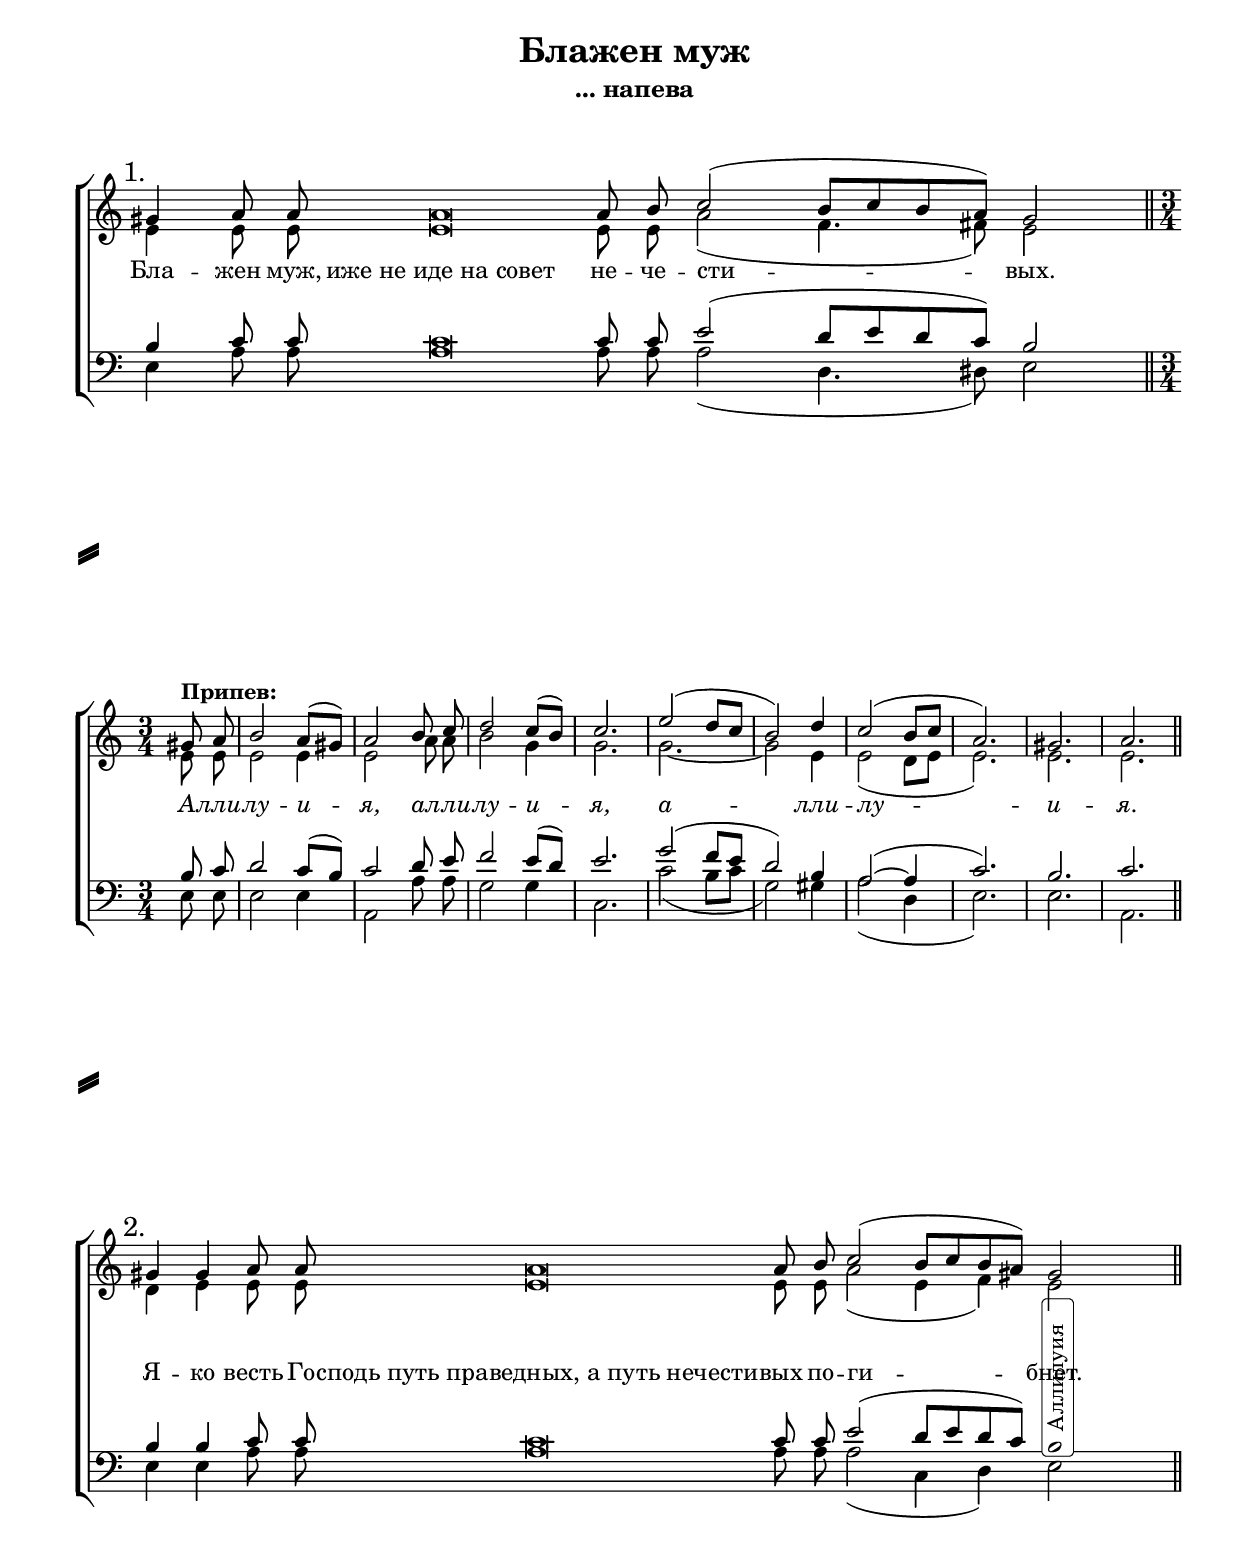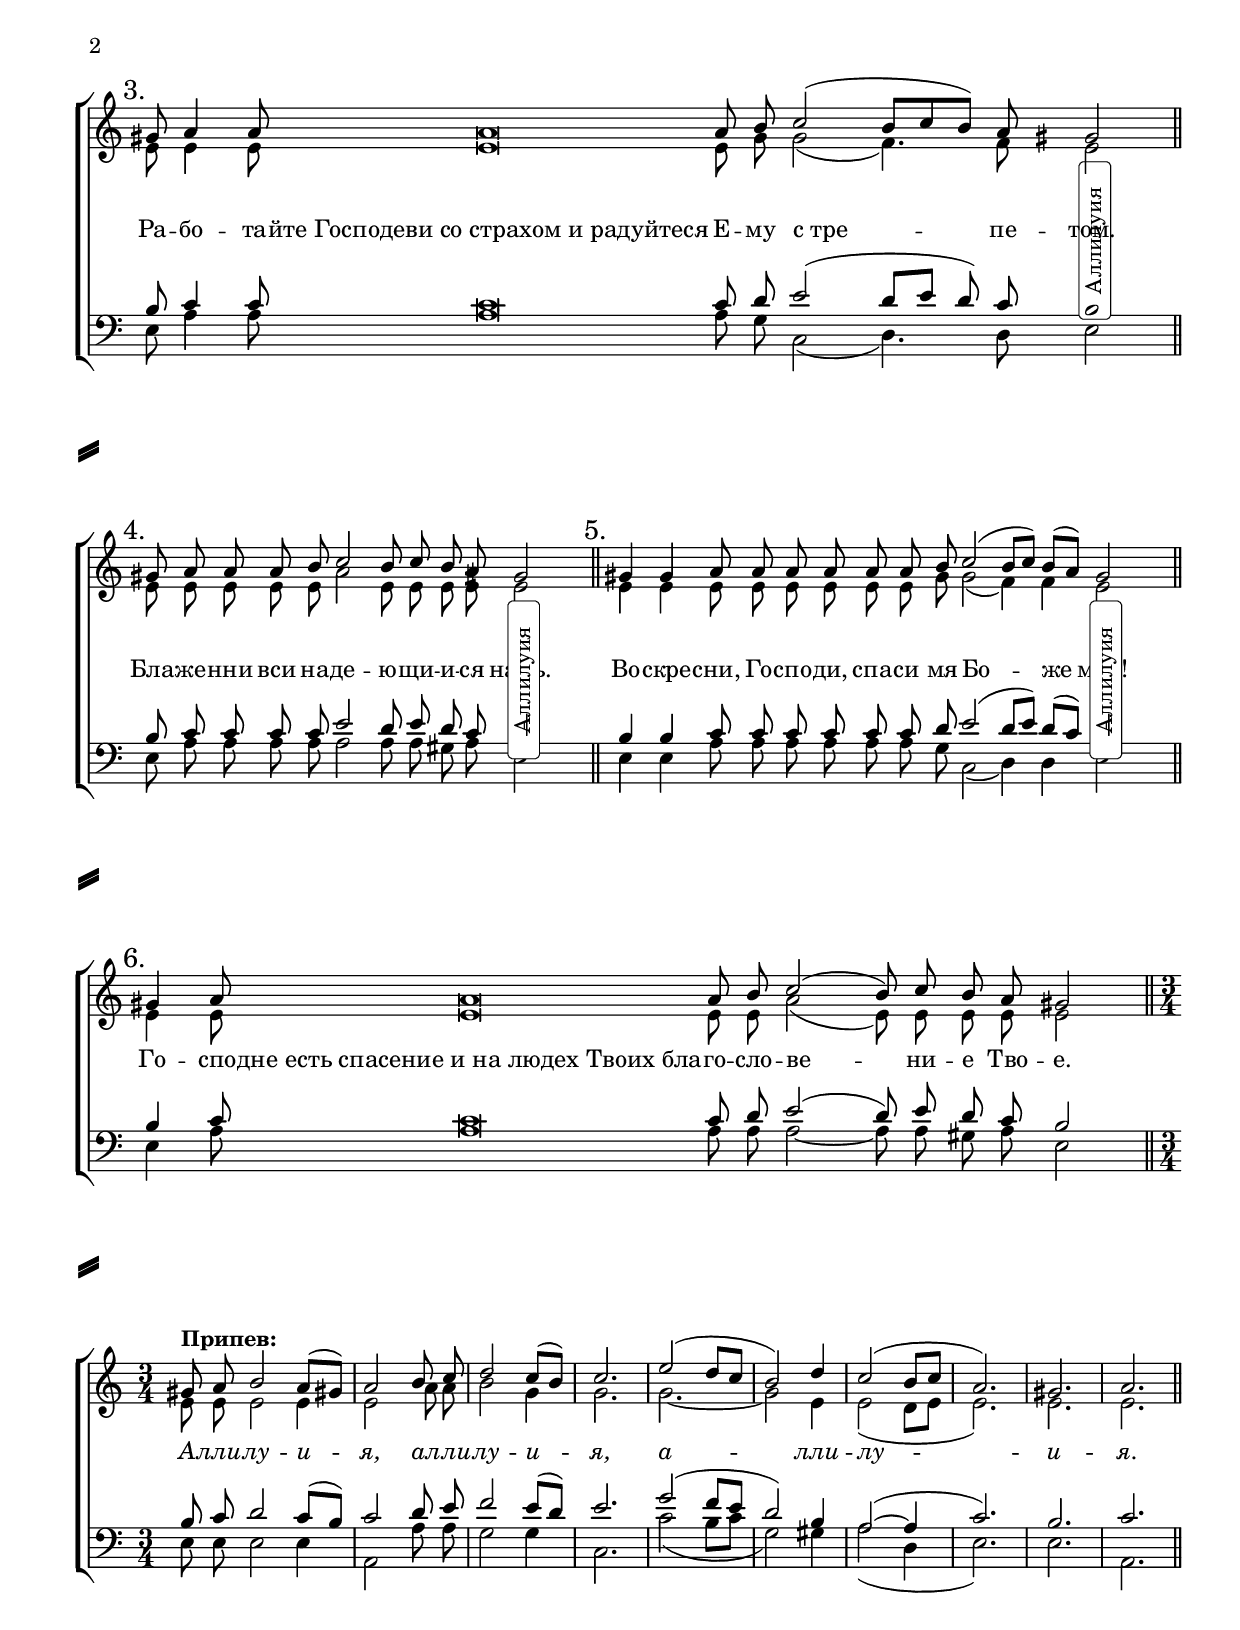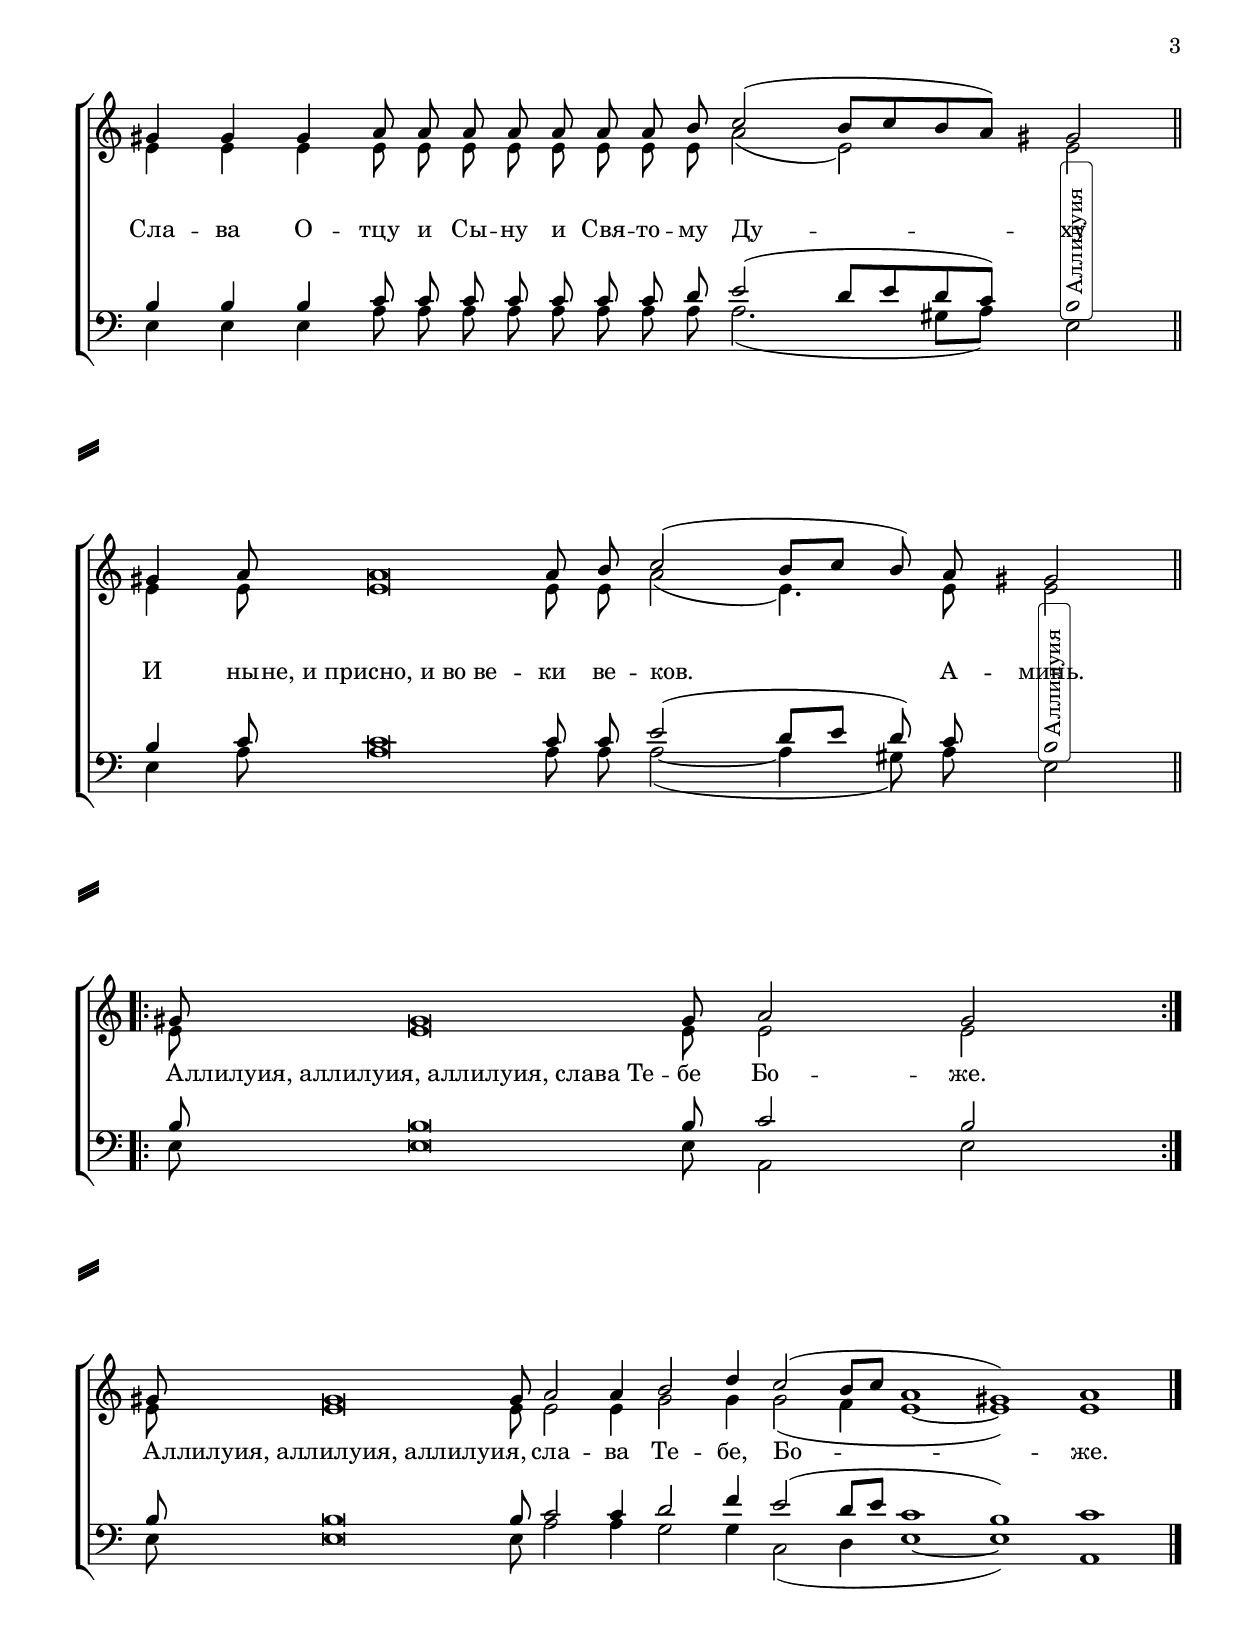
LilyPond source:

\version "2.18.2"

% закомментируйте строку ниже, чтобы получался pdf с навигацией
#(ly:set-option 'point-and-click #f)
#(ly:set-option 'midi-extension "mid")
#(set-default-paper-size "a4")
#(set-global-staff-size 19)

co = \cadenzaOn
cof = \cadenzaOff
cb = { \cadenzaOff \bar "||" }
cbr = { \bar "" }
cbar = { \cadenzaOff \bar "|" \cadenzaOn }
stemOff = { \hide Staff.Stem }
nat = { \once \hide Accidental }

% вместо знака альтерации однократно пишем текст сбоку от ноты (голос)
aside =  #(define-music-function 
           (parser location  x-y text)
           (pair? markup?)
           #{
              \once \override Accidental.extra-offset = #x-y
              \once \override Accidental.stencil = #ly:text-interface::print
              \once \override Accidental.text = \markup {\rotate #90 \rounded-box \pad-x #2 #text } 
           #}
           )

\header {
  title = "Блажен муж"
  subtitle = "... напева"
  %composer = "С. Мокраняц"
  % Удалить строку версии LilyPond  
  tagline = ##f
}

global = {
  \key c \major
  \time 1/1
  \once \omit Staff.TimeSignature
  \numericTimeSignature
}

sopvoice = \relative c'' {
  \global
  \dynamicUp
  \autoBeamOff
  
  \mark "1."
  \co gis4 a8 a a\breve a8 b c2( b8[ c b a]) gis2 \cb \break
  
  \time 3/4\set Timing.measurePosition = #(ly:make-moment -1/4) gis!8^\markup\bold"Припев:" a |
  b2 a8[( gis]) |
  a2 b8 c |
  d2 c8[( b]) |
  c2. |
  e2( d8[ c] |
  b2) d4 |
  c2( b8[ c] |
  a2.) |
  gis |
  a  \bar "||" \time 1/1 \once \omit Staff.TimeSignature \break
  
  \mark  "2." 
  \co gis!4 gis a8 a a\breve a8 b c2( b8[ c b a])  gis!2 \cb
  
  \mark  "3." 
  \co gis!8 a4 a8 a\breve a8 b c2( b8[ c b]) a gis!2 \cb
  
  \mark  "4." 
  \co gis!8 a a a b c2 b8 c b a gis!2 \cb
  
  \mark  "5." 
  \co gis!4 gis a8 a a a a a b c2( b8[ c]) b[( a]) gis2 \cb
  
  \mark  "6."
  \co gis!4 a8 a\breve a8 b c2( b8) c b a gis!2 \cb \break
  
    \time 3/4\set Timing.measurePosition = #(ly:make-moment -1/4) gis!8^\markup\bold"Припев:" a |
  b2 a8[( gis]) |
  a2 b8 c |
  d2 c8[( b]) |
  c2. |
  e2( d8[ c] |
  b2) d4 |
  c2( b8[ c] |
  a2.) |
  gis |
  a  \bar "||" \time 1/1 \once \omit Staff.TimeSignature \break
  
  \co gis!4 gis gis a8 a a a a a a b c2( b8[ c b a]) gis!2 \cb
  
  \co gis!4 a8 a\breve a8 b c2( b8[ c] b) a gis!2 \cof
  
  \repeat volta 2 {
    \co gis!8 gis\breve gis8 a2 gis2 \cof
  }
  
  \co gis!8 gis\breve gis8 a2 a4 b2 d4 c2( b8[ c] a1 gis) a
  
  \cof \bar "|."
}


altvoice = \relative c' {
  \global
  \dynamicUp
  \autoBeamOff
  e4 e8 e e\breve e8 e a2( f4. fis8) e2

  e8 e e2 e4 e2 a8 a b2 g4 g2. g~ g2 e4 e2( d8[ e] e2.) e e
  

  d4 e e8 e e\breve e8 e a2( e4 f)
  
     \newSpacingSection \override Score.SpacingSpanner.spacing-increment = #3 
  \aside #'( 3 . -10 ) "Аллилуия" e!2 
    \newSpacingSection \revert Score.SpacingSpanner.spacing-increment
  
  e8 e4 e8 e\breve e8 gis gis2( f4.) f8      
  %\newSpacingSection \override Score.SpacingSpanner.spacing-increment = #3 
  \aside #'( 3 . -10 ) "Аллилуия" e!2 
    %\newSpacingSection \revert Score.SpacingSpanner.spacing-increment
  
  e8 e e e e a2 e8 e e e      \newSpacingSection \override Score.SpacingSpanner.spacing-increment = #3 
  \aside #'( 3 . -10 ) "Аллилуия" e!2 
    \newSpacingSection \revert Score.SpacingSpanner.spacing-increment
  
  e4 e e8 e e e e e gis gis2( f4) f      \newSpacingSection \override Score.SpacingSpanner.spacing-increment = #3 
  \aside #'( 3 . -10 ) "Аллилуия" e!2 
    \newSpacingSection \revert Score.SpacingSpanner.spacing-increment
  
  e4 e8 e\breve e8 e a2( e8) e e e  e2
  
  e8 e e2 e4 e2 a8 a b2 g4 g2. g~ g2 e4 e2( d8[ e] e2.) e e
  
  e4 e e e8 e e e e e e e a2( e)     
  %\newSpacingSection \override Score.SpacingSpanner.spacing-increment = #3 
  \aside #'( 3 . -10 ) "Аллилуия" e!2 
   % \newSpacingSection \revert Score.SpacingSpanner.spacing-increment
  
  e4 e8 e\breve e8 e a2( e4.) e8      
  %\newSpacingSection \override Score.SpacingSpanner.spacing-increment = #3 
  \aside #'( 3 . -10 ) "Аллилуия" e!2 
    %\newSpacingSection \revert Score.SpacingSpanner.spacing-increment
  
  \repeat volta 2 { e8 e\breve e8 e2 e }
  
  e8 e\breve e8 e2 e4 \nat g2 g4 g2( f4 e1~ e) e
  
}


tenorvoice = \relative c' {
  \global
  \dynamicUp
  \autoBeamOff
  b4 c8 c c\breve c8 c e2( d8[ e d c]) b2
  
  b8 c d2 c8[( b]) c2 d8 e f2 e8[( d]) e2. g2( f8[ e] d2) b4 a2~( a4 c2.) b c  \time 1/1 \once \omit Staff.TimeSignature
  
  b4 b c8 c c\breve c8 c e2( d8[ e d c]) b2
  
  b8 c4 c8 c\breve c8 d e2( d8[ e] d) c b2
  
  b8 c c c c e2 d8 e d c b2
  
  b4 b c8 c c c c c d e2( d8[ e]) d[( c]) b2
  
  b4 c8 c\breve c8 d e2( d8) e d c b2
  
  b8 c d2 c8[( b]) c2 d8 e f2 e8[( d]) e2. g2( f8[ e] d2) b4 a2~( a4 c2.) b c  \time 1/1 \once \omit Staff.TimeSignature
  
  b4 b b c8 c c c c c c d e2( d8[ e d c]) b2
  
  b4 c8 c\breve c8 c e2( d8[ e] d) c b2
  
  \repeat volta 2 { b8 b\breve b8 c2 b }
  
  b8 b\breve b8 c2 c4 d2 f4 e2( d8[ e] c1 b) c
}


bassvoice = \relative c {
  \global
  \dynamicUp
  \autoBeamOff
  
  e4 a8 a a\breve a8 a a2( d,4. dis8) e2
  e8 e e2 e4 a,2 a'8 a g2 g4 c,2. c'2( b8[ c] g2) gis4 a2( d,4 e2.) e a,
  
  e'4 e a8 a a\breve a8 a a2( c,4 d) e2
  
  e8 a4 a8 a\breve a8 g c,2( d4.) d8 e2
  
  e8 a a a a a2 a8 a gis a e2 
  
  e4 e a8 a a a a a \nat g c,2( d4) d e2 
 
 e4 a8 a\breve a8 a a2~ a8 a gis a e2
 
 e8 e e2 e4 a,2 a'8 a g2 g4 c,2. c'2( b8[ c] g2) gis4 a2( d,4 e2.) e a,
 
 e'4 e e a8 a a a a a a a a2.( gis!8[ a]) e2
 
 e4 a8 a\breve a8 a a2~( a4 gis!8) a e2
 
 \repeat volta 2 { e8 e\breve e8 a,2 e' }
 
 e8 e\breve e8 a2 a4 \nat g2 g4 c,2( d4 e1~ e) a,
}


ijLyrics = {
  \override Lyrics.LyricText #'font-shape = #'italic
}

normalLyrics = {
  \revert Lyrics.LyricText #'font-shape
}


lyricscore = \lyricmode {
%  \override LyricText.self-alignment-X = #LEFT
  Бла -- жен муж, иже_не_иде_на_совет не -- че -- сти -- вых.

\ijLyrics
  А -- лли -- лу -- и -- я, а -- лли -- лу -- и -- я, а -- лли -- лу -- и --  я.
\normalLyrics  
  
  Я -- ко весть Го -- сподь_путь_праведных,_а_путь_нечести -- вых по -- ги -- бнет.
  
 
  Ра -- бо -- та -- йте_Господеви_со_страхом_и_радуйтеся Е -- му с_тре -- пе -- том.
  
  Бла -- же -- нни вси на -- де -- ю -- щи -- и -- ся нань.
  
  
  Во -- скре -- сни, Го -- спо -- ди, спа -- си мя Бо -- же мой!
  
  Го -- спо -- дне_есть_спасение_и_на_людех_Твоих_бла -- го -- сло -- ве -- ни -- е Тво -- е.
  
  \ijLyrics
  А -- лли -- лу -- и -- я, а -- лли -- лу -- и -- я, а -- лли -- лу -- и --  я.
\normalLyrics  
  
  Сла -- ва О -- тцу и Сы -- ну и Свя -- то -- му Ду -- ху
  
  И ны -- не,_и_присно,_и_во_ве -- ки ве -- ков. А -- минь.
  
  \repeat volta 2 { А -- ллилуия,_аллилуия,_аллилуия,_слава_Те -- бе Бо -- же. }
  
  А -- ллилуия,_аллилуия,_аллилуи -- я, сла -- ва Те -- бе, Бо -- же.
}

  \paper {
  top-margin = 15
  left-margin = 15
  right-margin = 10
  bottom-margin = 15
  indent = 0
  ragged-last =  ##f
  ragged-last-bottom = ##f
  system-separator-markup = \slashSeparator
}


\bookpart {
 
\score {

  %  \transpose c bes {
    \new ChoirStaff <<
      \new Staff = "upstaff" \with {
        midiInstrument = "voice oohs"
      } <<
        \new Voice = "soprano" { \voiceOne \sopvoice }
        \new Voice  = "alto" { \voiceTwo \altvoice }
      >> 
      \new Lyrics = "sopranos"
  
      \new Staff = "downstaff" \with {
        midiInstrument = "voice oohs"
      } <<
        \new Voice = "tenor" { \voiceOne \clef bass \tenorvoice }
        \new Voice = "bass" { \voiceTwo \bassvoice }
      >>
      \context Lyrics = "sopranos" {
        \lyricsto "soprano" {
          \lyricscore
        }
      }
    >>
    %  }  % transposeµ
  \layout { 
    \context {
      \Score \remove "Bar_number_engraver"
    }
    \context {
    }
  %Metronome_mark_engraver
  }
  \midi {
    \tempo 4=90
  }
}

  
}



 